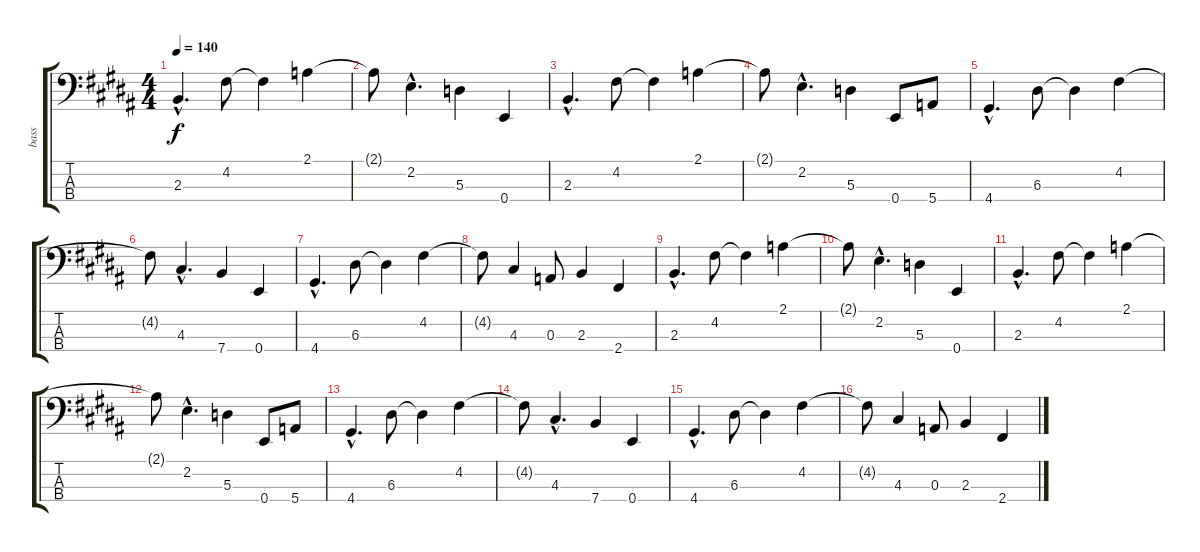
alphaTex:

\track ("bass" "bass") {instrument electricbassfinger}
\staff {score tabs}
\tuning (G2 D2 A1 E1) {hide}
\ts (4 4)
\tempo 140
\clef f4
\ks b
2.3{hac}.4{d dy f} 4.2.8 4.2{t}.4 2.1.4 |
2.1{t}.8 2.2{hac}.4{d} 5.3.4 0.4.4 |
2.3{hac}.4{d} 4.2.8 4.2{t}.4 2.1.4 |
2.1{t}.8 2.2{hac}.4{d} 5.3.4 0.4.8 5.4.8 |
4.4{hac}.4{d} 6.3.8 6.3{t}.4 4.2.4 |
4.2{t}.8 4.3{hac}.4{d} 7.4.4 0.4.4 |
4.4{hac}.4{d} 6.3.8 6.3{t}.4 4.2.4 |
4.2{t}.8 4.3.4 0.3.8 2.3.4 2.4.4 |
2.3{hac}.4{d} 4.2.8 4.2{t}.4 2.1.4 |
2.1{t}.8 2.2{hac}.4{d} 5.3.4 0.4.4 |
2.3{hac}.4{d} 4.2.8 4.2{t}.4 2.1.4 |
2.1{t}.8 2.2{hac}.4{d} 5.3.4 0.4.8 5.4.8 |
4.4{hac}.4{d} 6.3.8 6.3{t}.4 4.2.4 |
4.2{t}.8 4.3{hac}.4{d} 7.4.4 0.4.4 |
4.4{hac}.4{d} 6.3.8 6.3{t}.4 4.2.4 |
4.2{t}.8 4.3.4 0.3.8 2.3.4 2.4.4
